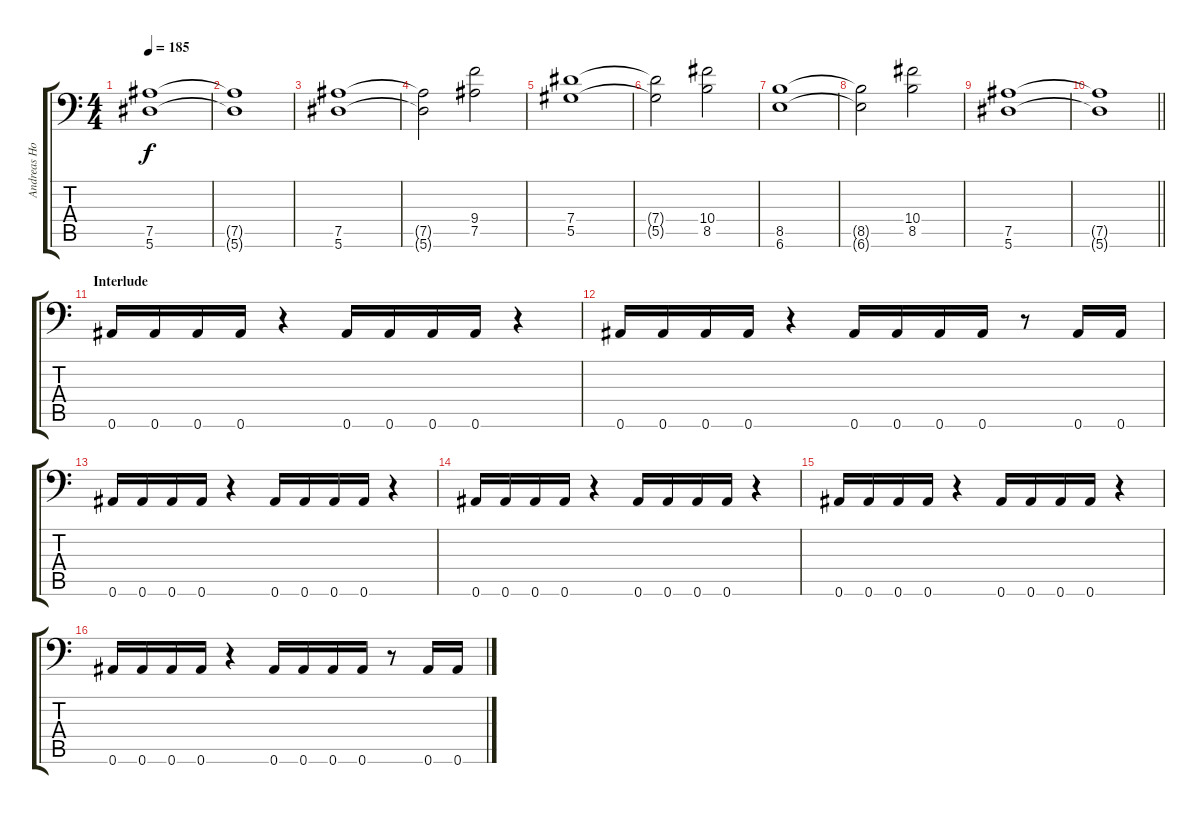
\track ("Andreas Holma" "Andreas Ho") {instrument overdrivenguitar}
\staff {score tabs}
\tuning (Bb3 F3 Db3 Ab2 Eb2 Bb1) {hide}
\ts (4 4)
\tempo 185
\clef f4
\ks c
(7.5 5.6).1{dy f} |
(7.5{t} 5.6{t}).1 |
(7.5 5.6).1 |
(7.5{t} 5.6{t}).2 (9.4 7.5).2 |
(7.4 5.5).1 |
(7.4{t} 5.5{t}).2 (10.4 8.5).2 |
(8.5 6.6).1 |
(8.5{t} 6.6{t}).2 (10.4 8.5).2 |
(7.5 5.6).1 |
\barLineRight lightlight
(7.5{t} 5.6{t}).1 |
\section ("" "Interlude")
0.6.16 0.6.16 0.6.16 0.6.16 r.4 0.6.16 0.6.16 0.6.16 0.6.16 r.4 |
0.6.16 0.6.16 0.6.16 0.6.16 r.4 0.6.16 0.6.16 0.6.16 0.6.16 r.8 0.6.16 0.6.16 |
0.6.16 0.6.16 0.6.16 0.6.16 r.4 0.6.16 0.6.16 0.6.16 0.6.16 r.4 |
0.6.16 0.6.16 0.6.16 0.6.16 r.4 0.6.16 0.6.16 0.6.16 0.6.16 r.4 |
0.6.16 0.6.16 0.6.16 0.6.16 r.4 0.6.16 0.6.16 0.6.16 0.6.16 r.4 |
0.6.16 0.6.16 0.6.16 0.6.16 r.4 0.6.16 0.6.16 0.6.16 0.6.16 r.8 0.6.16 0.6.16
